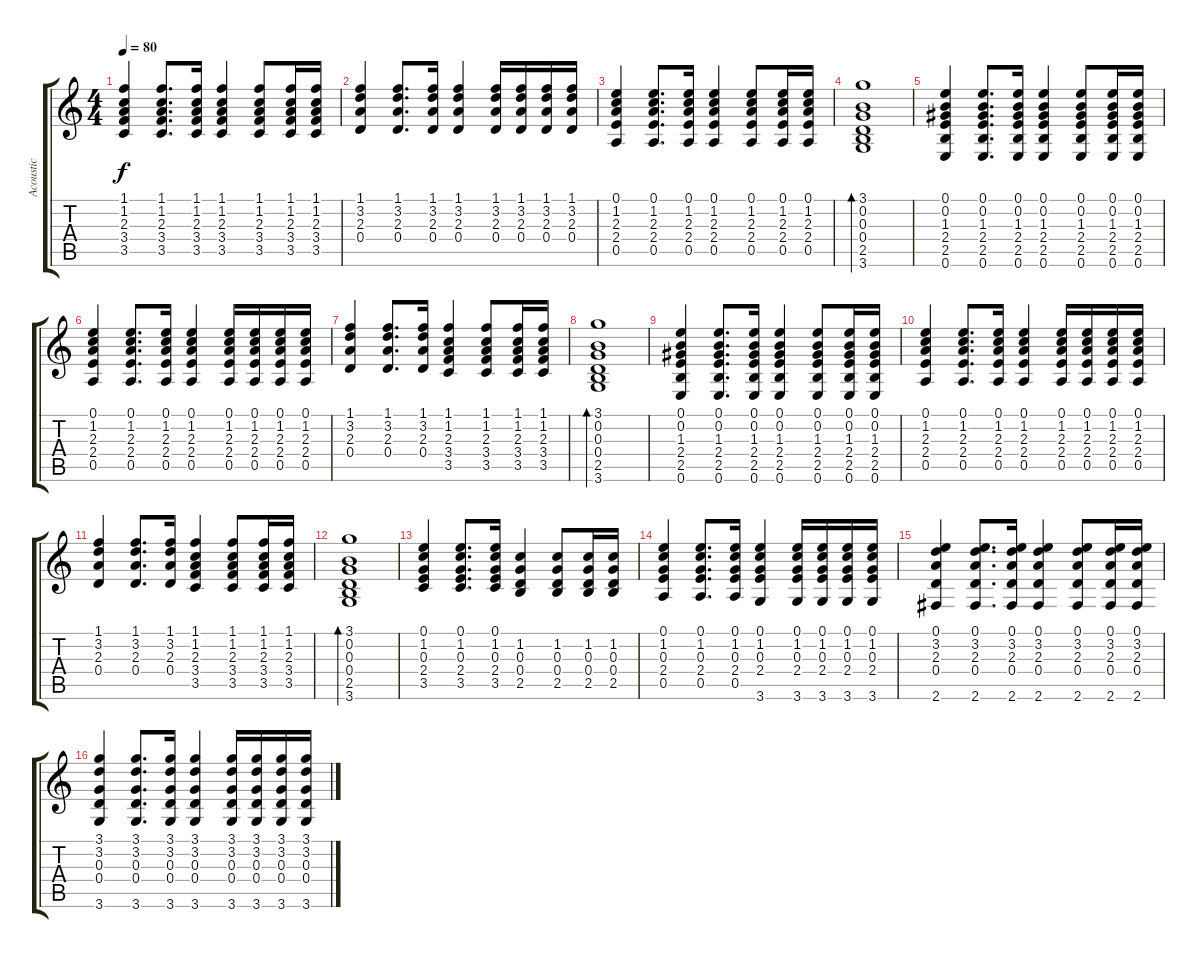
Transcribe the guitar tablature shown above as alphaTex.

\track ("Acoustic" "Acoustic") {instrument acousticguitarsteel}
\staff {score tabs}
\tuning (E4 B3 G3 D3 A2 E2) {hide}
\ts (4 4)
\tempo 80
\clef g2
\ks c
(1.1 1.2 2.3 3.4 3.5).4{dy f} (1.1 1.2 2.3 3.4 3.5).8{d} (1.1 1.2 2.3 3.4 3.5).16 (1.1 1.2 2.3 3.4 3.5).4 (1.1 1.2 2.3 3.4 3.5).8 (1.1 1.2 2.3 3.4 3.5).16 (1.1 1.2 2.3 3.4 3.5).16 |
(1.1 3.2 2.3 0.4).4 (1.1 3.2 2.3 0.4).8{d} (1.1 3.2 2.3 0.4).16 (1.1 3.2 2.3 0.4).4 (1.1 3.2 2.3 0.4).16 (1.1 3.2 2.3 0.4).16 (1.1 3.2 2.3 0.4).16 (1.1 3.2 2.3 0.4).16 |
(0.1 1.2 2.3 2.4 0.5).4 (0.1 1.2 2.3 2.4 0.5).8{d} (0.1 1.2 2.3 2.4 0.5).16 (0.1 1.2 2.3 2.4 0.5).4 (0.1 1.2 2.3 2.4 0.5).8 (0.1 1.2 2.3 2.4 0.5).16 (0.1 1.2 2.3 2.4 0.5).16 |
(3.1 0.2 0.3 0.4 2.5 3.6).1{bd 240} |
(0.1 0.2 1.3 2.4 2.5 0.6).4 (0.1 0.2 1.3 2.4 2.5 0.6).8{d} (0.1 0.2 1.3 2.4 2.5 0.6).16 (0.1 0.2 1.3 2.4 2.5 0.6).4 (0.1 0.2 1.3 2.4 2.5 0.6).8 (0.1 0.2 1.3 2.4 2.5 0.6).16 (0.1 0.2 1.3 2.4 2.5 0.6).16 |
(0.1 1.2 2.3 2.4 0.5).4 (0.1 1.2 2.3 2.4 0.5).8{d} (0.1 1.2 2.3 2.4 0.5).16 (0.1 1.2 2.3 2.4 0.5).4 (0.1 1.2 2.3 2.4 0.5).16 (0.1 1.2 2.3 2.4 0.5).16 (0.1 1.2 2.3 2.4 0.5).16 (0.1 1.2 2.3 2.4 0.5).16 |
(1.1 3.2 2.3 0.4).4 (1.1 3.2 2.3 0.4).8{d} (1.1 3.2 2.3 0.4).16 (1.1 1.2 2.3 3.4 3.5).4 (1.1 1.2 2.3 3.4 3.5).8 (1.1 1.2 2.3 3.4 3.5).16 (1.1 1.2 2.3 3.4 3.5).16 |
(3.1 0.2 0.3 0.4 2.5 3.6).1{bd 240} |
(0.1 0.2 1.3 2.4 2.5 0.6).4 (0.1 0.2 1.3 2.4 2.5 0.6).8{d} (0.1 0.2 1.3 2.4 2.5 0.6).16 (0.1 0.2 1.3 2.4 2.5 0.6).4 (0.1 0.2 1.3 2.4 2.5 0.6).8 (0.1 0.2 1.3 2.4 2.5 0.6).16 (0.1 0.2 1.3 2.4 2.5 0.6).16 |
(0.1 1.2 2.3 2.4 0.5).4 (0.1 1.2 2.3 2.4 0.5).8{d} (0.1 1.2 2.3 2.4 0.5).16 (0.1 1.2 2.3 2.4 0.5).4 (0.1 1.2 2.3 2.4 0.5).16 (0.1 1.2 2.3 2.4 0.5).16 (0.1 1.2 2.3 2.4 0.5).16 (0.1 1.2 2.3 2.4 0.5).16 |
(1.1 3.2 2.3 0.4).4 (1.1 3.2 2.3 0.4).8{d} (1.1 3.2 2.3 0.4).16 (1.1 1.2 2.3 3.4 3.5).4 (1.1 1.2 2.3 3.4 3.5).8 (1.1 1.2 2.3 3.4 3.5).16 (1.1 1.2 2.3 3.4 3.5).16 |
(3.1 0.2 0.3 0.4 2.5 3.6).1{bd 240} |
(0.1 1.2 0.3 2.4 3.5).4 (0.1 1.2 0.3 2.4 3.5).8{d} (0.1 1.2 0.3 2.4 3.5).16 (1.2 0.3 0.4 2.5).4 (1.2 0.3 0.4 2.5).8 (1.2 0.3 0.4 2.5).16 (1.2 0.3 0.4 2.5).16 |
(0.1 1.2 0.3 2.4 0.5).4 (0.1 1.2 0.3 2.4 0.5).8{d} (0.1 1.2 0.3 2.4 0.5).16 (0.1 1.2 0.3 2.4 3.6).4 (0.1 1.2 0.3 2.4 3.6).16 (0.1 1.2 0.3 2.4 3.6).16 (0.1 1.2 0.3 2.4 3.6).16 (0.1 1.2 0.3 2.4 3.6).16 |
(0.1 3.2 2.3 0.4 2.6).4 (0.1 3.2 2.3 0.4 2.6).8{d} (0.1 3.2 2.3 0.4 2.6).16 (0.1 3.2 2.3 0.4 2.6).4 (0.1 3.2 2.3 0.4 2.6).8 (0.1 3.2 2.3 0.4 2.6).16 (0.1 3.2 2.3 0.4 2.6).16 |
(3.1 3.2 0.3 0.4 3.6).4 (3.1 3.2 0.3 0.4 3.6).8{d} (3.1 3.2 0.3 0.4 3.6).16 (3.1 3.2 0.3 0.4 3.6).4 (3.1 3.2 0.3 0.4 3.6).16 (3.1 3.2 0.3 0.4 3.6).16 (3.1 3.2 0.3 0.4 3.6).16 (3.1 3.2 0.3 0.4 3.6).16
